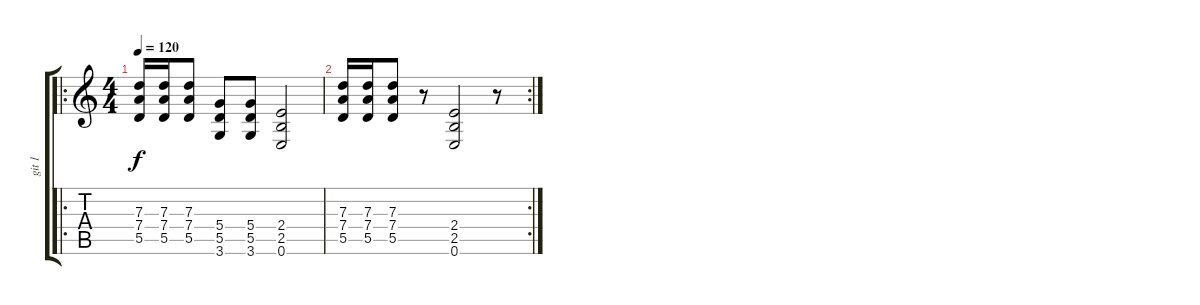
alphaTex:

\track ("git 1" "git 1") {instrument electricguitarclean}
\staff {score tabs}
\tuning (E4 B3 G3 D3 A2 E2) {hide}
\ro
\ts (4 4)
\tempo 120
\clef g2
\ks c
(7.3 7.4 5.5).16{dy f} (7.3 7.4 5.5).16 (7.3 7.4 5.5).8 (5.4 5.5 3.6).8 (5.4 5.5 3.6).8 (2.4 2.5 0.6).2 |
\rc 2
(7.3 7.4 5.5).16 (7.3 7.4 5.5).16 (7.3 7.4 5.5).8 r.8 (2.4 2.5 0.6).2 r.8
